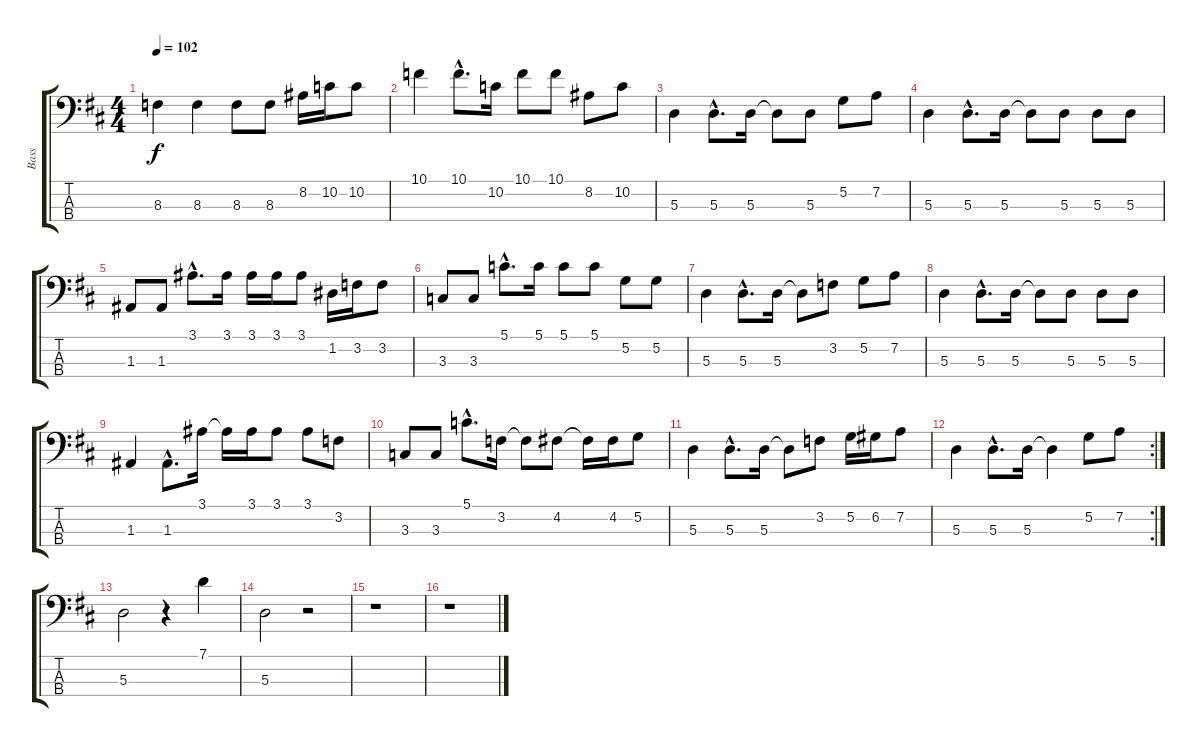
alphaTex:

\track ("Bass" "Bass") {instrument electricbassfinger}
\staff {score tabs}
\tuning (G2 D2 A1 E1) {hide}
\ts (4 4)
\tempo 102
\clef f4
\ks d
8.3.4{dy f} 8.3.4 8.3.8 8.3.8 8.2.16 10.2.16 10.2.8 |
10.1.4 10.1{hac}.8{d} 10.2.16 10.1.8 10.1.8 8.2.8 10.2.8 |
5.3.4 5.3{hac}.8{d} 5.3.16 5.3{t}.8 5.3.8 5.2.8 7.2.8 |
5.3.4 5.3{hac}.8{d} 5.3.16 5.3{t}.8 5.3.8 5.3.8 5.3.8 |
1.3.8 1.3.8 3.1{hac}.8{d} 3.1.16 3.1.16 3.1.16 3.1.8 1.2.16 3.2.16 3.2.8 |
3.3.8 3.3.8 5.1{hac}.8{d} 5.1.16 5.1.8 5.1.8 5.2.8 5.2.8 |
5.3.4 5.3{hac}.8{d} 5.3.16 5.3{t}.8 3.2.8 5.2.8 7.2.8 |
5.3.4 5.3{hac}.8{d} 5.3.16 5.3{t}.8 5.3.8 5.3.8 5.3.8 |
1.3.4 1.3{hac}.8{d} 3.1.16 3.1{t}.16 3.1.16 3.1.8 3.1.8 3.2.8 |
3.3.8 3.3.8 5.1{hac}.8{d} 3.2.16 3.2{t}.8 4.2.8 4.2{t}.16 4.2.16 5.2.8 |
5.3.4 5.3{hac}.8{d} 5.3.16 5.3{t}.8 3.2.8 5.2.16 6.2.16 7.2.8 |
\rc 2
5.3.4 5.3{hac}.8{d} 5.3.16 5.3{t}.4 5.2.8 7.2.8 |
5.3.2 r.4 7.1.4 |
5.3.2 r.2 |
r.1 |
r.1
